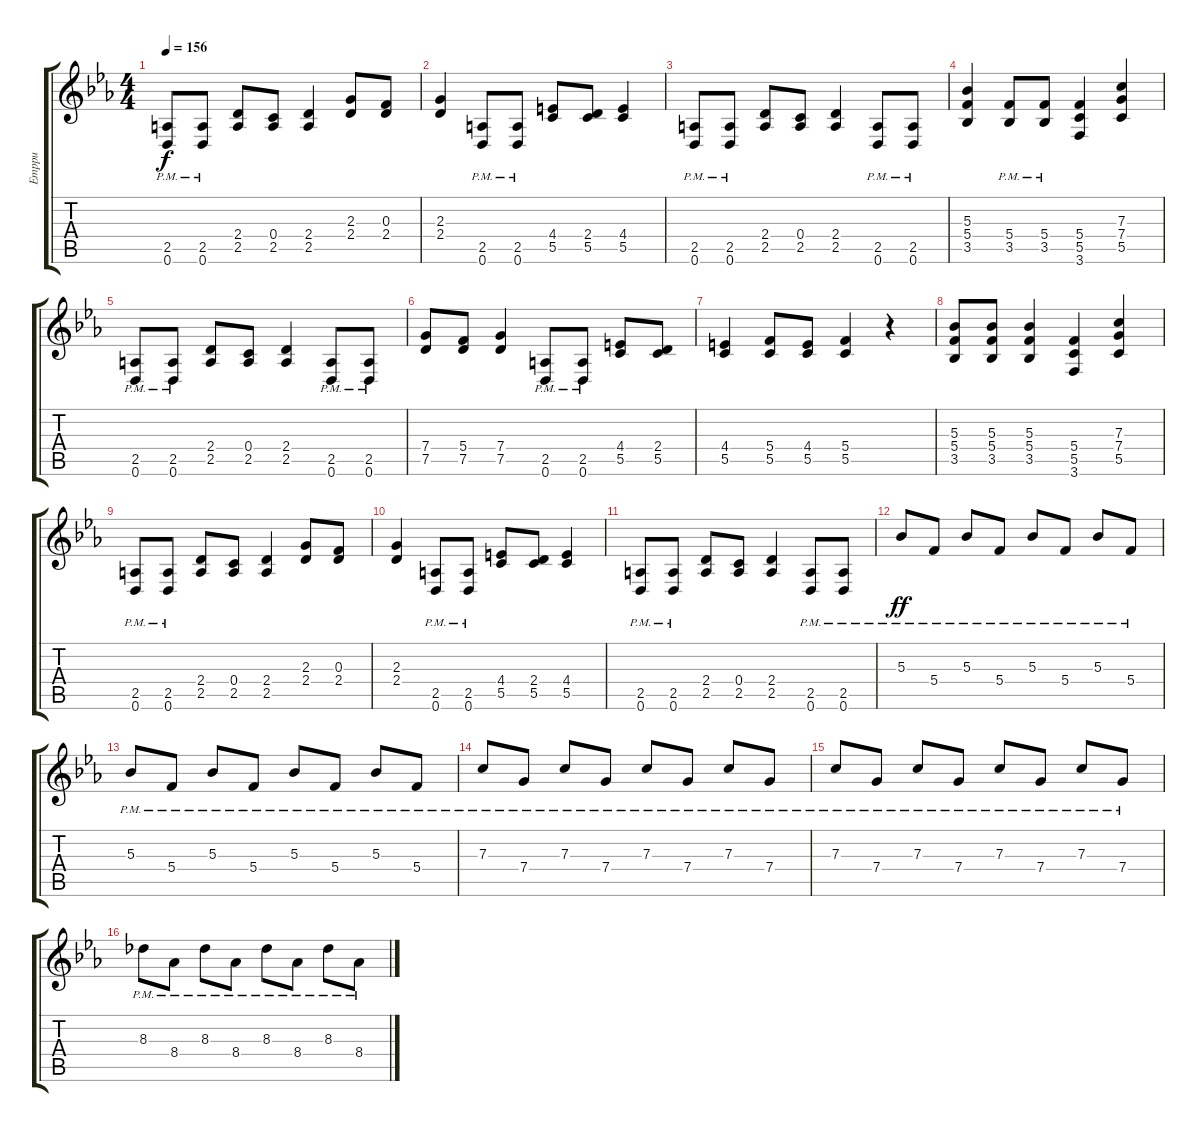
\track ("Emppu" "Emppu") {instrument distortionguitar}
\staff {score tabs}
\tuning (D4 A3 F3 C3 G2 D2) {hide}
\ts (4 4)
\tempo 156
\clef g2
\ks cminor
(2.5{pm} 0.6{pm}).8{dy f} (2.5{pm} 0.6{pm}).8 (2.4 2.5).8 (0.4 2.5).8 (2.4 2.5).4 (2.3 2.4).8 (0.3 2.4).8 |
(2.3 2.4).4 (2.5{pm} 0.6{pm}).8 (2.5{pm} 0.6{pm}).8 (4.4 5.5).8 (2.4 5.5).8 (4.4 5.5).4 |
(2.5{pm} 0.6{pm}).8 (2.5{pm} 0.6{pm}).8 (2.4 2.5).8 (0.4 2.5).8 (2.4 2.5).4 (2.5{pm} 0.6{pm}).8 (2.5{pm} 0.6{pm}).8 |
(5.3 5.4 3.5).4 (5.4{pm} 3.5{pm}).8 (5.4{pm} 3.5{pm}).8 (5.4 5.5 3.6).4 (7.3 7.4 5.5).4 |
(2.5{pm} 0.6{pm}).8 (2.5{pm} 0.6{pm}).8 (2.4 2.5).8 (0.4 2.5).8 (2.4 2.5).4 (2.5{pm} 0.6{pm}).8 (2.5{pm} 0.6{pm}).8 |
(7.4 7.5).8 (5.4 7.5).8 (7.4 7.5).4 (2.5{pm} 0.6{pm}).8 (2.5{pm} 0.6{pm}).8 (4.4 5.5).8 (2.4 5.5).8 |
(4.4 5.5).4 (5.4 5.5).8 (4.4 5.5).8 (5.4 5.5).4 r.4 |
(5.3 5.4 3.5).8 (5.3 5.4 3.5).8 (5.3 5.4 3.5).4 (5.4 5.5 3.6).4 (7.3 7.4 5.5).4 |
(2.5{pm} 0.6{pm}).8 (2.5{pm} 0.6{pm}).8 (2.4 2.5).8 (0.4 2.5).8 (2.4 2.5).4 (2.3 2.4).8 (0.3 2.4).8 |
(2.3 2.4).4 (2.5{pm} 0.6{pm}).8 (2.5{pm} 0.6{pm}).8 (4.4 5.5).8 (2.4 5.5).8 (4.4 5.5).4 |
(2.5{pm} 0.6{pm}).8 (2.5{pm} 0.6{pm}).8 (2.4 2.5).8 (0.4 2.5).8 (2.4 2.5).4 (2.5{pm} 0.6{pm}).8 (2.5{pm} 0.6{pm}).8 |
5.3{pm}.8{dy ff} 5.4{pm}.8 5.3{pm}.8 5.4{pm}.8 5.3{pm}.8 5.4{pm}.8 5.3{pm}.8 5.4{pm}.8 |
5.3{pm}.8 5.4{pm}.8 5.3{pm}.8 5.4{pm}.8 5.3{pm}.8 5.4{pm}.8 5.3{pm}.8 5.4{pm}.8 |
7.3{pm}.8 7.4{pm}.8 7.3{pm}.8 7.4{pm}.8 7.3{pm}.8 7.4{pm}.8 7.3{pm}.8 7.4{pm}.8 |
7.3{pm}.8 7.4{pm}.8 7.3{pm}.8 7.4{pm}.8 7.3{pm}.8 7.4{pm}.8 7.3{pm}.8 7.4{pm}.8 |
8.3{pm}.8 8.4{pm}.8 8.3{pm}.8 8.4{pm}.8 8.3{pm}.8 8.4{pm}.8 8.3{pm}.8 8.4{pm}.8
